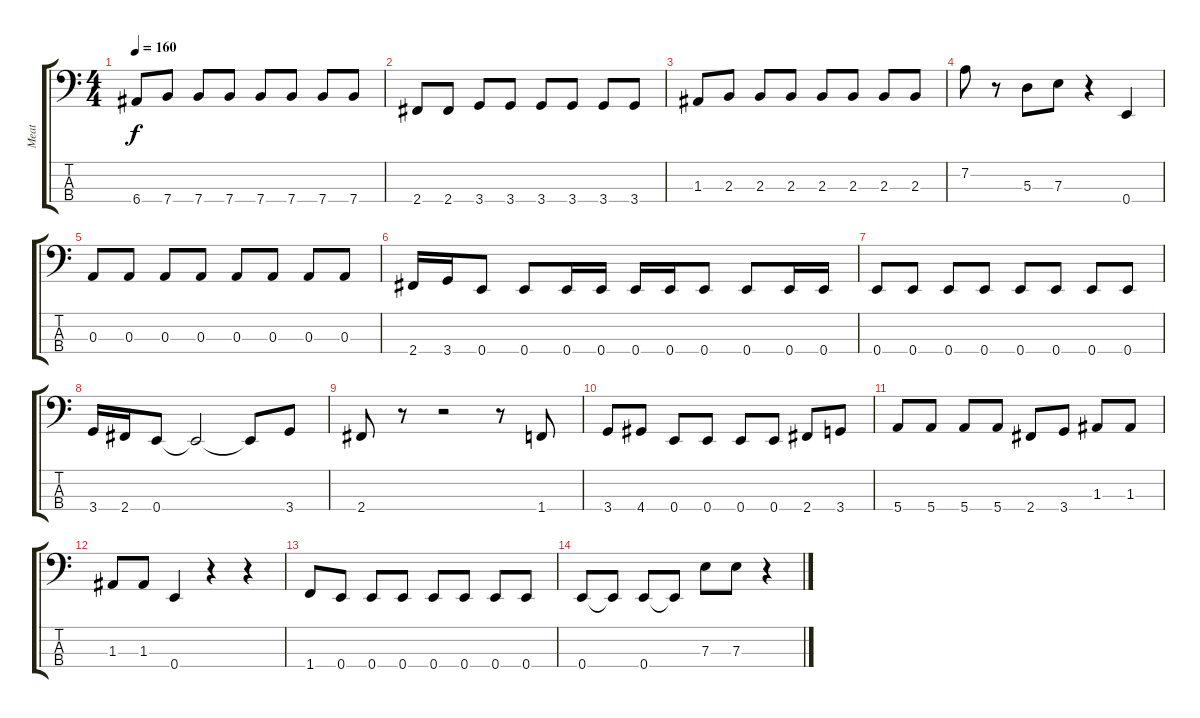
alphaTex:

\track ("Meat" "Meat") {instrument electricbasspick}
\staff {score tabs}
\tuning (G2 D2 A1 E1) {hide}
\ts (4 4)
\tempo 160
\clef f4
\ks c
6.4.8{dy f} 7.4.8 7.4.8 7.4.8 7.4.8 7.4.8 7.4.8 7.4.8 |
2.4.8 2.4.8 3.4.8 3.4.8 3.4.8 3.4.8 3.4.8 3.4.8 |
1.3.8 2.3.8 2.3.8 2.3.8 2.3.8 2.3.8 2.3.8 2.3.8 |
7.2.8 r.8 5.3.8 7.3.8 r.4 0.4.4 |
0.3.8 0.3.8 0.3.8 0.3.8 0.3.8 0.3.8 0.3.8 0.3.8 |
2.4.16 3.4.16 0.4.8 0.4.8 0.4.16 0.4.16 0.4.16 0.4.16 0.4.8 0.4.8 0.4.16 0.4.16 |
0.4.8 0.4.8 0.4.8 0.4.8 0.4.8 0.4.8 0.4.8 0.4.8 |
3.4.16 2.4.16 0.4.8 0.4{t}.2 0.4{t}.8 3.4.8 |
2.4.8 r.8 r.2 r.8 1.4.8 |
3.4.8 4.4.8 0.4.8 0.4.8 0.4.8 0.4.8 2.4.8 3.4.8 |
5.4.8 5.4.8 5.4.8 5.4.8 2.4.8 3.4.8 1.3.8 1.3.8 |
1.3.8 1.3.8 0.4.4 r.4 r.4 |
1.4.8 0.4.8 0.4.8 0.4.8 0.4.8 0.4.8 0.4.8 0.4.8 |
0.4.8 0.4{t}.8 0.4.8 0.4{t}.8 7.3.8 7.3.8 r.4
